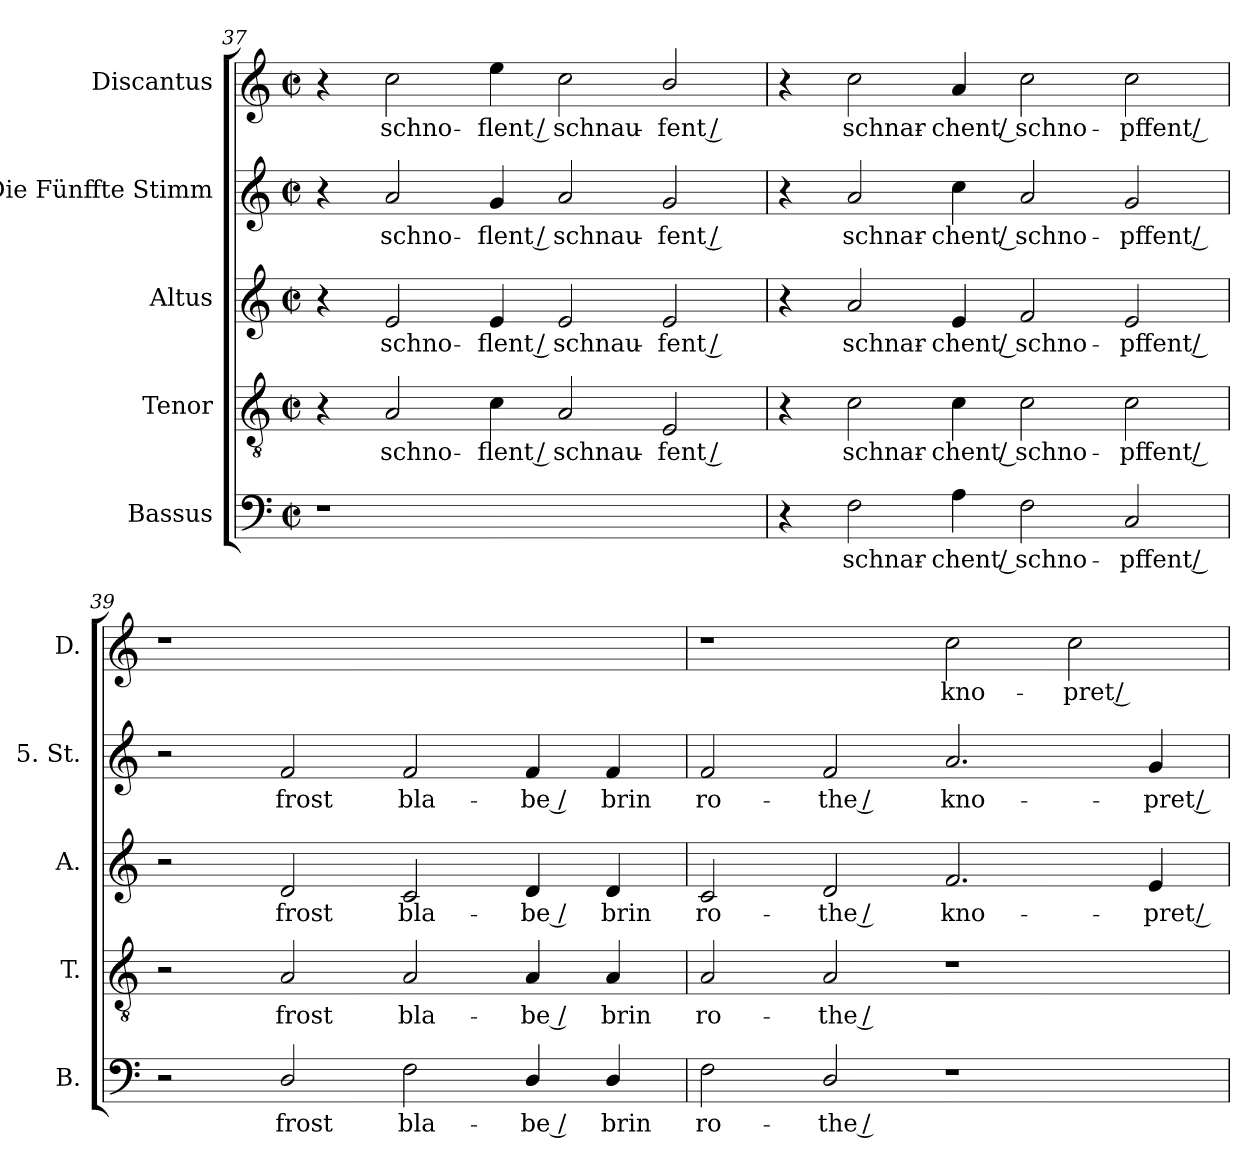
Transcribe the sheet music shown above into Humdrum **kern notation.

**kern	**text	**kern	**text	**kern	**text	**kern	**text	**kern	**text
*part5	*part5	*part4	*part4	*part3	*part3	*part2	*part2	*part1	*part1
*staff5	*staff5	*staff4	*staff4	*staff3	*staff3	*staff2	*staff2	*staff1	*staff1
*I"Bassus	*	*I"Tenor	*	*I"Altus	*	*I"Die Fünffte Stimm	*	*I"Discantus	*
*I'B.	*	*I'T.	*	*I'A.	*	*I'5. St.	*	*I'D.	*
!!LO:LB:g=z
*clefF4	*	*clefGv2	*	*clefG2	*	*clefG2	*	*clefG2	*
*	*	*ITrd7c12	*	*	*	*	*	*	*
*k[]	*	*k[]	*	*k[]	*	*k[]	*	*k[]	*
*C:	*	*C:	*	*C:	*	*C:	*	*C:	*
*M2/2	*	*M2/2	*	*M2/2	*	*M2/2	*	*M2/2	*
*met(c|)	*	*met(c|)	*	*met(c|)	*	*met(c|)	*	*met(c|)	*
=37	=37	=37	=37	=37	=37	=37	=37	=37	=37
!LO:N:vis=1	!	!	!	!	!	!	!	!	!
1r	.	4r	.	4r	.	4r	.	4r	.
!	!	!	!LO:LY:b:color=#000000	!	!	!	!	!	!
!	!	!	!	!	!LO:LY:b:color=#000000	!	!	!	!
!	!	!	!	!	!	!	!LO:LY:b:color=#000000	!	!
!	!	!	!	!	!	!	!	!	!LO:LY:b:color=#000000
.	.	2AAi/	schno-	2ei/	schno-	2ai/	schno-	2cci\	schno-
!	!	!	!LO:LY:b:color=#000000	!	!	!	!	!	!
!	!	!	!	!	!LO:LY:b:color=#000000	!	!	!	!
!	!	!	!	!	!	!	!LO:LY:b:color=#000000	!	!
!	!	!	!	!	!	!	!	!	!LO:LY:b:color=#000000
.	.	4Ci\	-flent /	4ei/	-flent /	4gi/	-flent /	4eei\	-flent /
!	!	!	!LO:LY:b:color=#000000	!	!	!	!	!	!
!	!	!	!	!	!LO:LY:b:color=#000000	!	!	!	!
!	!	!	!	!	!	!	!LO:LY:b:color=#000000	!	!
!	!	!	!	!	!	!	!	!	!LO:LY:b:color=#000000
1ryy	.	2AAi/	schnau-	2ei/	schnau-	2ai/	schnau-	2cci\	schnau-
!	!	!	!LO:LY:b:color=#000000	!	!	!	!	!	!
!	!	!	!	!	!LO:LY:b:color=#000000	!	!	!	!
!	!	!	!	!	!	!	!LO:LY:b:color=#000000	!	!
!	!	!	!	!	!	!	!	!	!LO:LY:b:color=#000000
.	.	2EEi/	-fent /	2ei/	-fent /	2gi/	-fent /	2bi/	-fent /
=38	=38	=38	=38	=38	=38	=38	=38	=38	=38
4r	.	4r	.	4r	.	4r	.	4r	.
!	!LO:LY:b:color=#000000	!	!	!	!	!	!	!	!
!	!	!	!LO:LY:b:color=#000000	!	!	!	!	!	!
!	!	!	!	!	!LO:LY:b:color=#000000	!	!	!	!
!	!	!	!	!	!	!	!LO:LY:b:color=#000000	!	!
!	!	!	!	!	!	!	!	!	!LO:LY:b:color=#000000
2Fi\	schnar-	2Ci\	schnar-	2ai/	schnar-	2ai/	schnar-	2cci\	schnar-
!	!LO:LY:b:color=#000000	!	!	!	!	!	!	!	!
!	!	!	!LO:LY:b:color=#000000	!	!	!	!	!	!
!	!	!	!	!	!LO:LY:b:color=#000000	!	!	!	!
!	!	!	!	!	!	!	!LO:LY:b:color=#000000	!	!
!	!	!	!	!	!	!	!	!	!LO:LY:b:color=#000000
4Ai\	-chent /	4Ci\	-chent /	4ei/	-chent /	4cci\	-chent /	4ai/	-chent /
!	!LO:LY:b:color=#000000	!	!	!	!	!	!	!	!
!	!	!	!LO:LY:b:color=#000000	!	!	!	!	!	!
!	!	!	!	!	!LO:LY:b:color=#000000	!	!	!	!
!	!	!	!	!	!	!	!LO:LY:b:color=#000000	!	!
!	!	!	!	!	!	!	!	!	!LO:LY:b:color=#000000
2Fi\	schno-	2Ci\	schno-	2fi/	schno-	2ai/	schno-	2cci\	schno-
!	!LO:LY:b:color=#000000	!	!	!	!	!	!	!	!
!	!	!	!LO:LY:b:color=#000000	!	!	!	!	!	!
!	!	!	!	!	!LO:LY:b:color=#000000	!	!	!	!
!	!	!	!	!	!	!	!LO:LY:b:color=#000000	!	!
!	!	!	!	!	!	!	!	!	!LO:LY:b:color=#000000
2Ci/	-pffent /	2Ci\	-pffent /	2ei/	-pffent /	2gi/	-pffent /	2cci\	-pffent /
=39	=39	=39	=39	=39	=39	=39	=39	=39	=39
!	!	!	!	!	!	!	!	!LO:N:vis=1	!
2r	.	2r	.	2r	.	2r	.	1r	.
!	!LO:LY:b:color=#000000	!	!	!	!	!	!	!	!
!	!	!	!LO:LY:b:color=#000000	!	!	!	!	!	!
!	!	!	!	!	!LO:LY:b:color=#000000	!	!	!	!
!	!	!	!	!	!	!	!LO:LY:b:color=#000000	!	!
2Di/	frost	2AAi/	frost	2di/	frost	2fi/	frost	.	.
!	!LO:LY:b:color=#000000	!	!	!	!	!	!	!	!
!	!	!	!LO:LY:b:color=#000000	!	!	!	!	!	!
!	!	!	!	!	!LO:LY:b:color=#000000	!	!	!	!
!	!	!	!	!	!	!	!LO:LY:b:color=#000000	!	!
2Fi\	bla-	2AAi/	bla-	2ci/	bla-	2fi/	bla-	1ryy	.
!	!LO:LY:b:color=#000000	!	!	!	!	!	!	!	!
!	!	!	!LO:LY:b:color=#000000	!	!	!	!	!	!
!	!	!	!	!	!LO:LY:b:color=#000000	!	!	!	!
!	!	!	!	!	!	!	!LO:LY:b:color=#000000	!	!
4Di/	-be /	4AAi/	-be /	4di/	-be /	4fi/	-be /	.	.
!	!LO:LY:b:color=#000000	!	!	!	!	!	!	!	!
!	!	!	!LO:LY:b:color=#000000	!	!	!	!	!	!
!	!	!	!	!	!LO:LY:b:color=#000000	!	!	!	!
!	!	!	!	!	!	!	!LO:LY:b:color=#000000	!	!
4Di/	brin	4AAi/	brin	4di/	brin	4fi/	brin	.	.
!!LO:LB:g=z
=40	=40	=40	=40	=40	=40	=40	=40	=40	=40
!	!LO:LY:b:color=#000000	!	!	!	!	!	!	!	!
!	!	!	!LO:LY:b:color=#000000	!	!	!	!	!	!
!	!	!	!	!	!LO:LY:b:color=#000000	!	!	!	!
!	!	!	!	!	!	!	!LO:LY:b:color=#000000	!	!
2Fi\	ro-	2AAi/	ro-	2ci/	ro-	2fi/	ro-	1r	.
!	!LO:LY:b:color=#000000	!	!	!	!	!	!	!	!
!	!	!	!LO:LY:b:color=#000000	!	!	!	!	!	!
!	!	!	!	!	!LO:LY:b:color=#000000	!	!	!	!
!	!	!	!	!	!	!	!LO:LY:b:color=#000000	!	!
2Di/	-the /	2AAi/	-the /	2di/	-the /	2fi/	-the /	.	.
!	!	!	!	!	!LO:LY:b:color=#000000	!	!	!	!
!	!	!	!	!	!	!	!LO:LY:b:color=#000000	!	!
!	!	!	!	!	!	!	!	!	!LO:LY:b:color=#000000
1r	.	1r	.	2.fi/	kno-	2.ai/	kno-	2cci\	kno-
!	!	!	!	!	!	!	!	!	!LO:LY:b:color=#000000
.	.	.	.	.	.	.	.	2cci\	-pret /
!	!	!	!	!	!LO:LY:b:color=#000000	!	!	!	!
!	!	!	!	!	!	!	!LO:LY:b:color=#000000	!	!
.	.	.	.	4ei/	-pret /	4gi/	-pret /	.	.
=	=	=	=	=	=	=	=	=	=
*-	*-	*-	*-	*-	*-	*-	*-	*-	*-
